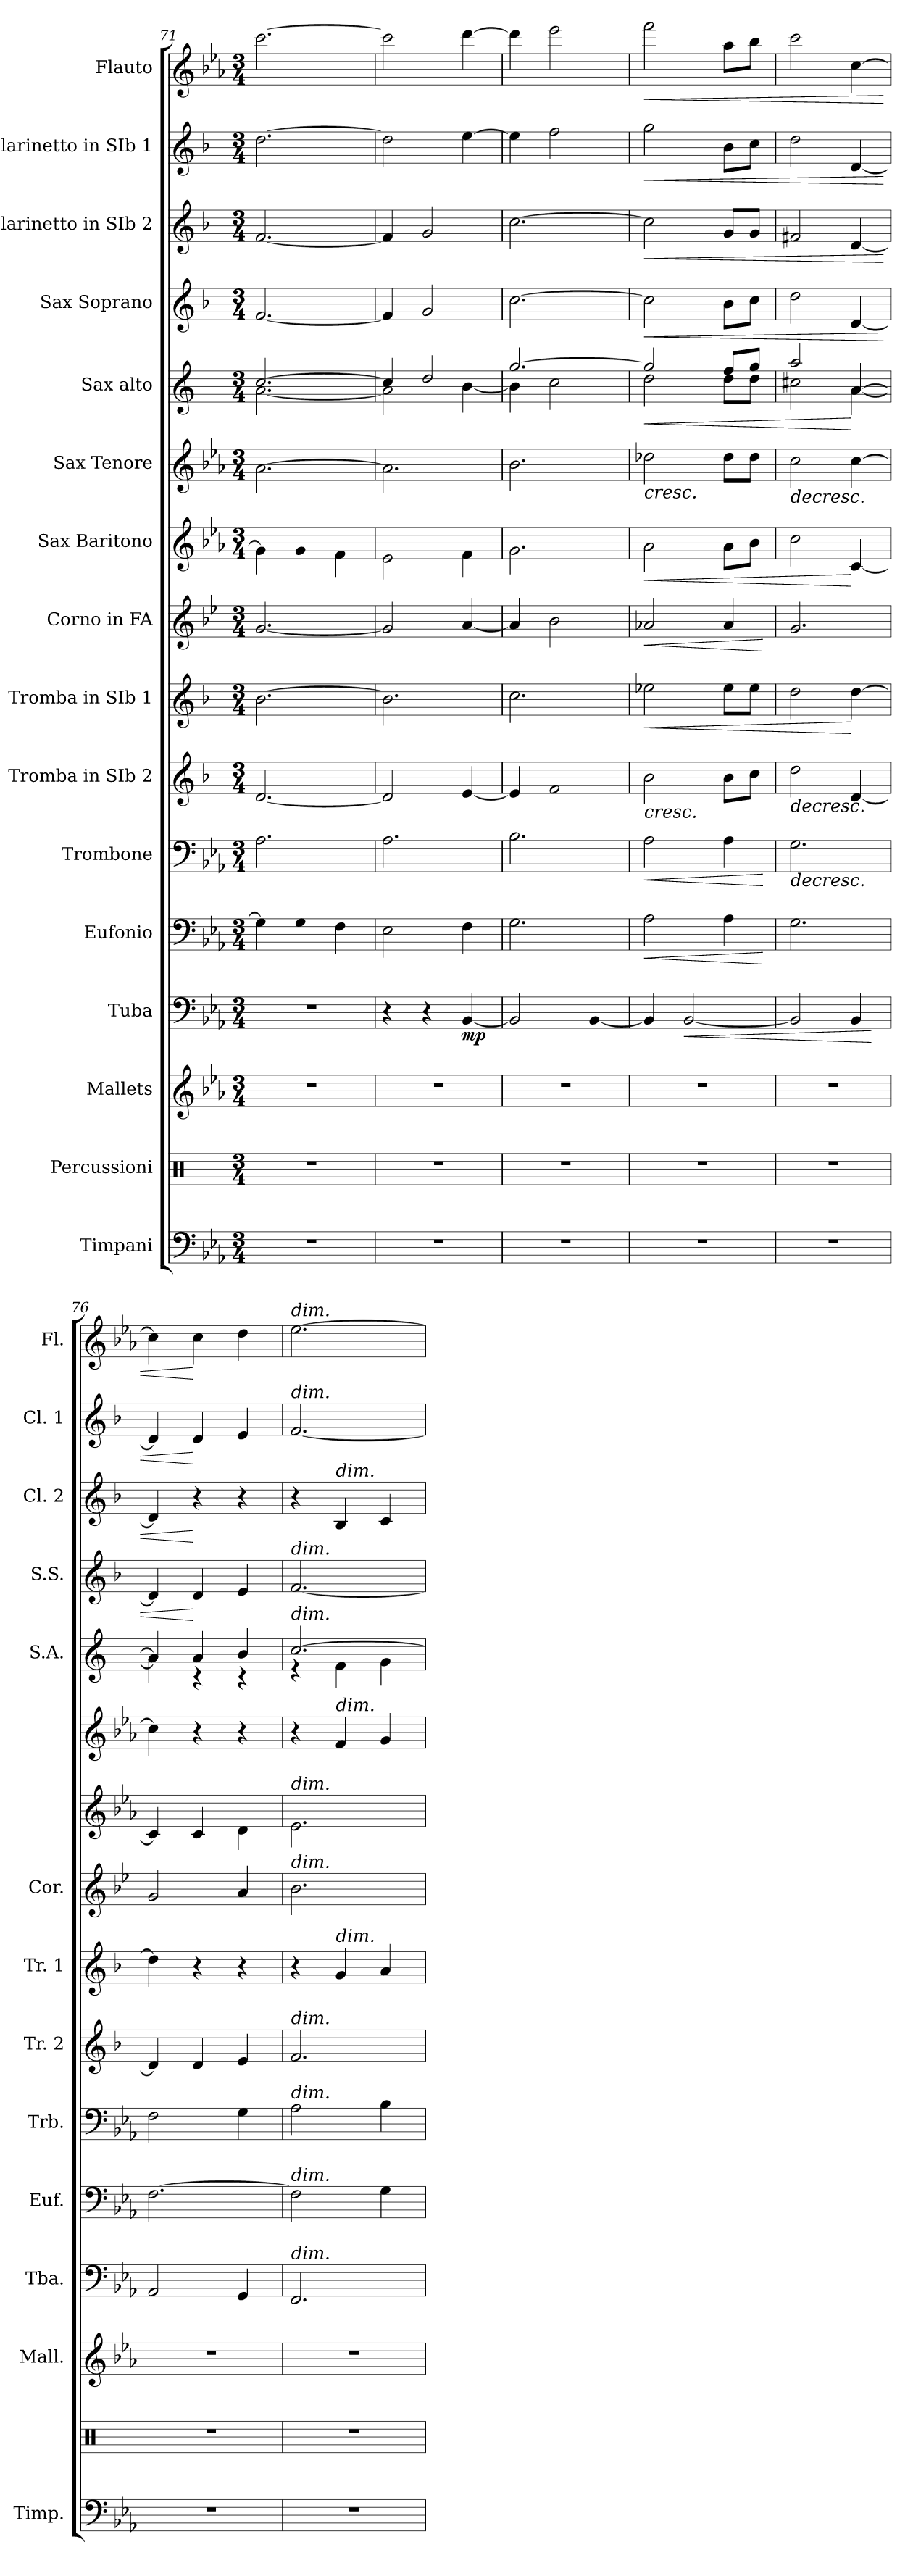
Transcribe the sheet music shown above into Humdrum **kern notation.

**kern	**kern	**kern	**kern	**dynam	**kern	**dynam	**kern	**dynam	**kern	**dynam	**kern	**dynam	**kern	**dynam	**kern	**dynam	**kern	**dynam	**kern	**dynam	**kern	**dynam	**kern	**dynam	**kern	**dynam	**kern	**dynam
*part16	*part15	*part14	*part13	*part13	*part12	*part12	*part11	*part11	*part10	*part10	*part9	*part9	*part8	*part8	*part7	*part7	*part6	*part6	*part5	*part5	*part4	*part4	*part3	*part3	*part2	*part2	*part1	*part1
*staff16	*staff15	*staff14	*staff13	*staff13	*staff12	*staff12	*staff11	*staff11	*staff10	*staff10	*staff9	*staff9	*staff8	*staff8	*staff7	*staff7	*staff6	*staff6	*staff5	*staff5	*staff4	*staff4	*staff3	*staff3	*staff2	*staff2	*staff1	*staff1
*I"Timpani	*I"Percussioni	*I"Mallets	*I"Tuba	*	*I"Eufonio	*	*I"Trombone	*	*I"Tromba in SIb 2	*	*I"Tromba in SIb 1	*	*I"Corno in FA	*	*I"Sax Baritono	*	*I"Sax Tenore	*	*I"Sax alto	*	*I"Sax Soprano	*	*I"Clarinetto in SIb 2	*	*I"Clarinetto in SIb 1	*	*I"Flauto	*
*I'Timp.	*	*I'Mall.	*I'Tba.	*	*I'Euf.	*	*I'Trb.	*	*I'Tr. 2	*	*I'Tr. 1	*	*I'Cor.	*	*	*	*	*	*I'S.A.	*	*I'S.S.	*	*I'Cl. 2	*	*I'Cl. 1	*	*I'Fl.	*
*clefF4	*clefX	*clefG2	*clefF4	*	*clefF4	*	*clefF4	*	*clefG2	*	*clefG2	*	*clefG2	*	*clefG2	*	*clefG2	*	*clefG2	*	*clefG2	*	*clefG2	*	*clefG2	*	*clefG2	*
*	*	*ITrd-14c-24	*	*	*	*	*	*	*ITrd1c2	*	*ITrd1c2	*	*ITrd4c7	*	*ITrd12c21	*	*ITrd8c14	*	*ITrd5c9	*	*ITrd1c2	*	*ITrd1c2	*	*ITrd1c2	*	*	*
*k[b-e-a-]	*k[]	*k[b-e-a-]	*k[b-e-a-]	*	*k[b-e-a-]	*	*k[b-e-a-]	*	*k[b-e-a-]	*	*k[b-e-a-]	*	*k[b-e-a-]	*	*k[b-e-a-]	*	*k[b-e-a-]	*	*k[b-e-a-]	*	*k[b-e-a-]	*	*k[b-e-a-]	*	*k[b-e-a-]	*	*k[b-e-a-]	*
*E-:	*	*E-:	*E-:	*	*E-:	*	*E-:	*	*E-:	*	*E-:	*	*E-:	*	*	*	*E-:	*	*	*	*E-:	*	*E-:	*	*E-:	*	*E-:	*
*M3/4	*M3/4	*M3/4	*M3/4	*	*M3/4	*	*M3/4	*	*M3/4	*	*M3/4	*	*M3/4	*	*M3/4	*	*M3/4	*	*M3/4	*	*M3/4	*	*M3/4	*	*M3/4	*	*M3/4	*
=71	=71	=71	=71	=71	=71	=71	=71	=71	=71	=71	=71	=71	=71	=71	=71	=71	=71	=71	=71	=71	=71	=71	=71	=71	=71	=71	=71	=71
*	*	*	*	*	*	*	*	*	*	*	*	*	*	*	*	*	*	*	*^	*	*	*	*	*	*	*	*	*
2.r	2.r	2.r	2.r	.	4G\]	.	2.A-\	.	[2.c/	.	[2.a-\	.	[2.c/	.	4G\]	.	[2.A-\	.	[2.e-/	[2.c\	.	[2.e-/	.	[2.e-/	.	[2.cc\	.	[2.ccc\	.
.	.	.	.	.	4G\	.	.	.	.	.	.	.	.	.	4G\	.	.	.	.	.	.	.	.	.	.	.	.	.	.
.	.	.	.	.	4F\	.	.	.	.	.	.	.	.	.	4F\	.	.	.	.	.	.	.	.	.	.	.	.	.	.
=72	=72	=72	=72	=72	=72	=72	=72	=72	=72	=72	=72	=72	=72	=72	=72	=72	=72	=72	=72	=72	=72	=72	=72	=72	=72	=72	=72	=72	=72
2.r	2.r	2.r	4r	.	2E-\	.	2.A-\	.	2c/]	.	2.a-\]	.	2c/]	.	2E-\	.	2.A-\]	.	4e-/]	2c\]	.	4e-/]	.	4e-/]	.	2cc\]	.	2ccc\]	.
.	.	.	4r	.	.	.	.	.	.	.	.	.	.	.	.	.	.	.	2f/	.	.	2f/	.	2f/	.	.	.	.	.
!	!	!	!	!LO:DY:b	!	!	!	!	!	!	!	!	!	!	!	!	!	!	!	!	!	!	!	!	!	!	!	!	!
.	.	.	[4BB-/	mp	4F\	.	.	.	[4d/	.	.	.	[4d/	.	4F\	.	.	.	.	[4d\	.	.	.	.	.	[4dd\	.	[4ddd\	.
=73	=73	=73	=73	=73	=73	=73	=73	=73	=73	=73	=73	=73	=73	=73	=73	=73	=73	=73	=73	=73	=73	=73	=73	=73	=73	=73	=73	=73	=73
2.r	2.r	2.r	2BB-/]	.	2.G\	.	2.B-\	.	4d/]	.	2.b-\	.	4d/]	.	2.G\	.	2.B-\	.	[2.b-/	4d\]	.	[2.b-\	.	[2.b-\	.	4dd\]	.	4ddd\]	.
.	.	.	.	.	.	.	.	.	2e-/	.	.	.	2e-\	.	.	.	.	.	.	2e-\	.	.	.	.	.	2ee-\	.	2eee-\	.
.	.	.	[4BB-/	.	.	.	.	.	.	.	.	.	.	.	.	.	.	.	.	.	.	.	.	.	.	.	.	.	.
=74	=74	=74	=74	=74	=74	=74	=74	=74	=74	=74	=74	=74	=74	=74	=74	=74	=74	=74	=74	=74	=74	=74	=74	=74	=74	=74	=74	=74	=74
!	!	!	!	!	!	!LO:HP:b	!	!LO:HP:b	!	!LO:HP:b	!	!LO:HP:b	!	!LO:HP:b	!	!LO:HP:b	!	!LO:HP:b	!	!	!LO:HP:b	!	!LO:HP:b	!	!LO:HP:b	!	!LO:HP:b	!	!LO:HP:b
2.r	2.r	2.r	4BB-/]	.	2A-\	<	2A-\	<	2a-\	<	2dd-X\	<	2d-X/	<	2A-\	<	2d-X\	<	2b-/]	2f\	<	2b-\]	<	2b-\]	<	2ff\	<	2fff\	<
!	!	!	!	!LO:HP:b	!	!	!	!	!	!	!	!	!	!	!	!	!	!	!	!	!	!	!	!	!	!	!	!	!
.	.	.	[2BB-/	<	.	.	.	.	.	.	.	.	.	.	.	.	.	.	.	.	.	.	.	.	.	.	.	.	.
.	.	.	.	.	4A-\	.	4A-\	]	8a-\L	]	8dd-\L	.	4d-/	.	8A-\L	.	8d-\L	.	8a-/L	8f\L	.	8a-\L	.	8f/L	.	8a-\L	.	8aa-\L	.
.	.	.	.	.	.	.	.	.	8b-\J	.	8dd-\J	.	.	.	8B-\J	.	8d-\J	]	8b-/J	8f\J	.	8b-\J	.	8f/J	.	8b-\J	.	8bb-\J	.
*	*	*	*	*	*	*	*	*	*	*	*	*	*	*	*	*	*	*	*v	*v	*	*	*	*	*	*	*	*	*
.	.	.	.	.	.	[	.	[	.	.	.	.	.	[	.	.	.	.	.	.	.	.	.	.	.	.	.	.
=75	=75	=75	=75	=75	=75	=75	=75	=75	=75	=75	=75	=75	=75	=75	=75	=75	=75	=75	=75	=75	=75	=75	=75	=75	=75	=75	=75	=75
!	!	!	!	!	!	!	!	!LO:HP:b	!	!LO:HP:b	!	!	!	!	!	!	!	!LO:HP:b	!	!	!	!	!	!	!	!	!	!
*	*	*	*	*	*	*	*	*	*	*	*	*	*	*	*	*	*	*	*^	*	*	*	*	*	*	*	*	*
2.r	2.r	2.r	2BB-/]	.	2.G\	.	2.G\	>	2cc\	>	2cc\	.	2.c/	.	2c\	.	2c\	>	2cc/	2en\	.	2cc\	.	2en/	.	2cc\	.	2ccc\	.
.	.	.	4BB-/	.	.	.	.	.	[4c/	[	[4cc\	[	.	.	[4C/	[	[4c\	[	[4c/	[4c\	[	[4c/	.	[4c/	.	[4c/	.	[4cc\	.
*	*	*	*	*	*	*	*	*	*	*	*	*	*	*	*	*	*	*	*v	*v	*	*	*	*	*	*	*	*	*
.	.	.	.	[	.	.	.	.	.	.	.	.	.	.	.	.	.	.	.	.	.	.	.	.	.	.	.	.
!!LO:PB:g=z
=76	=76	=76	=76	=76	=76	=76	=76	=76	=76	=76	=76	=76	=76	=76	=76	=76	=76	=76	=76	=76	=76	=76	=76	=76	=76	=76	=76	=76
*	*	*	*	*	*	*	*	*	*	*	*	*	*	*	*	*	*	*	*^	*	*	*	*	*	*	*	*	*
2.r	2.r	2.r	2AA-/	.	[2.F\	.	2F\	.	4c/]	.	4cc\]	.	2c/	.	4C/]	.	4c\]	.	4c/]	4c\]	.	4c/]	.	4c/]	.	4c/]	.	4cc\]	.
.	.	.	.	.	.	.	.	.	4c/	.	4r	.	.	.	4C/	.	4r	.	4c/	4r	.	4c/	[	4r	[	4c/	[	4cc\	[
.	.	.	4GG/	.	.	.	4G\	.	4d/	.	4r	.	4d/	.	4D\	.	4r	.	4d/	4r	.	4d/	.	4r	.	4d/	.	4dd\	.
=77	=77	=77	=77	=77	=77	=77	=77	=77	=77	=77	=77	=77	=77	=77	=77	=77	=77	=77	=77	=77	=77	=77	=77	=77	=77	=77	=77	=77	=77
!	!	!	!	!	!	!	!	!	!	!	!	!	!	!	!	!	!	!	!	!	!	!	!	!	!	!	!	!LO:TX:a:i:t=dim.	!
!	!	!	!	!	!	!	!	!	!	!	!	!	!	!	!	!	!	!	!	!	!	!	!	!	!	!LO:TX:a:i:t=dim.	!	!	!
!	!	!	!	!	!	!	!	!	!	!	!	!	!	!	!	!	!	!	!	!	!	!LO:TX:a:i:t=dim.	!	!	!	!	!	!	!
!	!	!	!	!	!	!	!	!	!	!	!	!	!	!	!	!	!	!	!LO:TX:a:i:t=dim.	!	!	!	!	!	!	!	!	!	!
!	!	!	!	!	!	!	!	!	!	!	!	!	!	!	!LO:TX:a:i:t=dim.	!	!	!	!	!	!	!	!	!	!	!	!	!	!
!	!	!	!	!	!	!	!	!	!	!	!	!	!LO:TX:a:i:t=dim.	!	!	!	!	!	!	!	!	!	!	!	!	!	!	!	!
!	!	!	!	!	!	!	!	!	!LO:TX:a:i:t=dim.	!	!	!	!	!	!	!	!	!	!	!	!	!	!	!	!	!	!	!	!
!	!	!	!	!	!	!	!LO:TX:a:i:t=dim.	!	!	!	!	!	!	!	!	!	!	!	!	!	!	!	!	!	!	!	!	!	!
!	!	!	!	!	!LO:TX:a:i:t=dim.	!	!	!	!	!	!	!	!	!	!	!	!	!	!	!	!	!	!	!	!	!	!	!	!
!	!	!	!LO:TX:a:i:t=dim.	!	!	!	!	!	!	!	!	!	!	!	!	!	!	!	!	!	!	!	!	!	!	!	!	!	!
2.r	2.r	2.r	2.FF/	.	2F\]	.	2A-\	.	2.e-/	.	4r	.	2.e-\	.	2.E-\	.	4r	.	[2.e-/	4r	.	[2.e-/	.	4r	.	[2.e-/	.	[2.ee-\	.
!	!	!	!	!	!	!	!	!	!	!	!	!	!	!	!	!	!	!	!	!	!	!	!	!LO:TX:a:i:t=dim.	!	!	!	!	!
!	!	!	!	!	!	!	!	!	!	!	!	!	!	!	!	!	!LO:TX:a:i:t=dim.	!	!	!	!	!	!	!	!	!	!	!	!
!	!	!	!	!	!	!	!	!	!	!	!LO:TX:a:i:t=dim.	!	!	!	!	!	!	!	!	!	!	!	!	!	!	!	!	!	!
.	.	.	.	.	.	.	.	.	.	.	4f/	.	.	.	.	.	4F/	.	.	4A-\	.	.	.	4A-/	.	.	.	.	.
.	.	.	.	.	4G\	.	4B-\	.	.	.	4g/	.	.	.	.	.	4G/	.	.	4B-\	.	.	.	4B-/	.	.	.	.	.
*	*	*	*	*	*	*	*	*	*	*	*	*	*	*	*	*	*	*	*v	*v	*	*	*	*	*	*	*	*	*
=	=	=	=	=	=	=	=	=	=	=	=	=	=	=	=	=	=	=	=	=	=	=	=	=	=	=	=	=
*-	*-	*-	*-	*-	*-	*-	*-	*-	*-	*-	*-	*-	*-	*-	*-	*-	*-	*-	*-	*-	*-	*-	*-	*-	*-	*-	*-	*-
